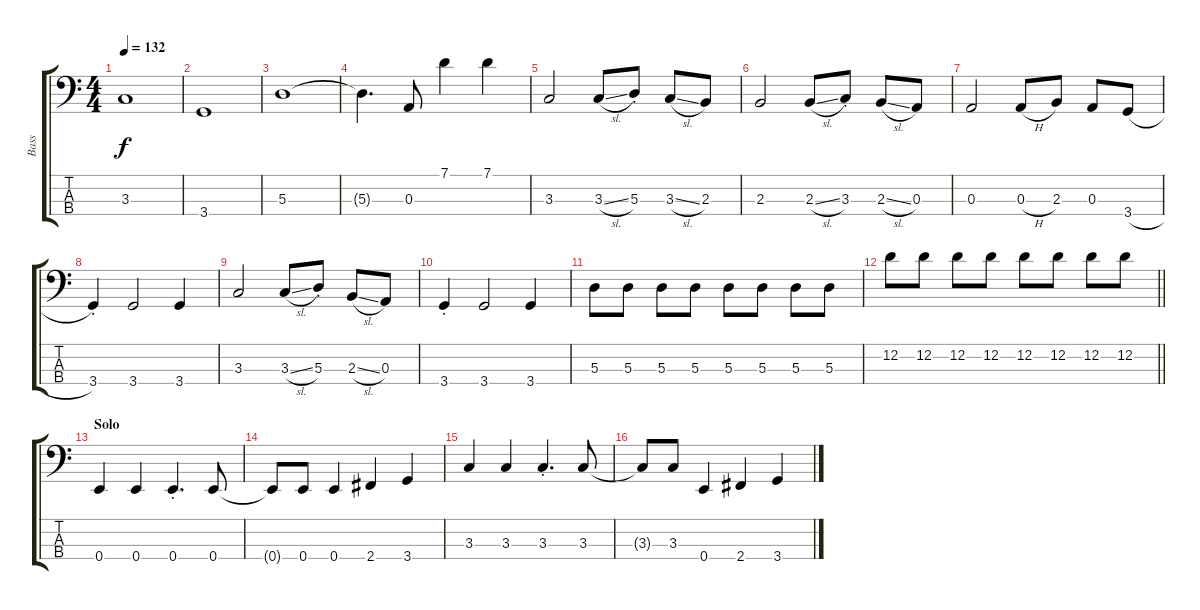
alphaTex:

\track ("Bass" "Bass") {instrument electricbasspick}
\staff {score tabs}
\tuning (G2 D2 A1 E1) {hide}
\ts (4 4)
\tempo 132
\clef f4
\ks c
3.3.1{dy f} |
3.4.1 |
5.3.1 |
5.3{t}.4{d} 0.3.8 7.1.4 7.1.4 |
3.3.2 3.3{sl}.8 5.3{st}.8 3.3{sl}.8 2.3.8 |
2.3.2 2.3{sl}.8 3.3{st}.8 2.3{sl}.8 0.3.8 |
0.3.2 0.3{h}.8 2.3.8 0.3.8 3.4{h}.8 |
3.4{st}.4 3.4.2 3.4.4 |
3.3.2 3.3{sl}.8 5.3{st}.8 2.3{sl}.8 0.3.8 |
3.4{st}.4 3.4.2 3.4.4 |
5.3.8 5.3.8 5.3.8 5.3.8 5.3.8 5.3.8 5.3.8 5.3.8 |
\barLineRight lightlight
12.2.8 12.2.8 12.2.8 12.2.8 12.2.8 12.2.8 12.2.8 12.2.8 |
\section ("" "Solo")
0.4.4 0.4.4 0.4{st}.4{d} 0.4.8 |
0.4{t}.8 0.4.8 0.4.4 2.4.4 3.4.4 |
3.3.4 3.3.4 3.3{st}.4{d} 3.3.8 |
3.3{t}.8 3.3.8 0.4.4 2.4.4 3.4.4
